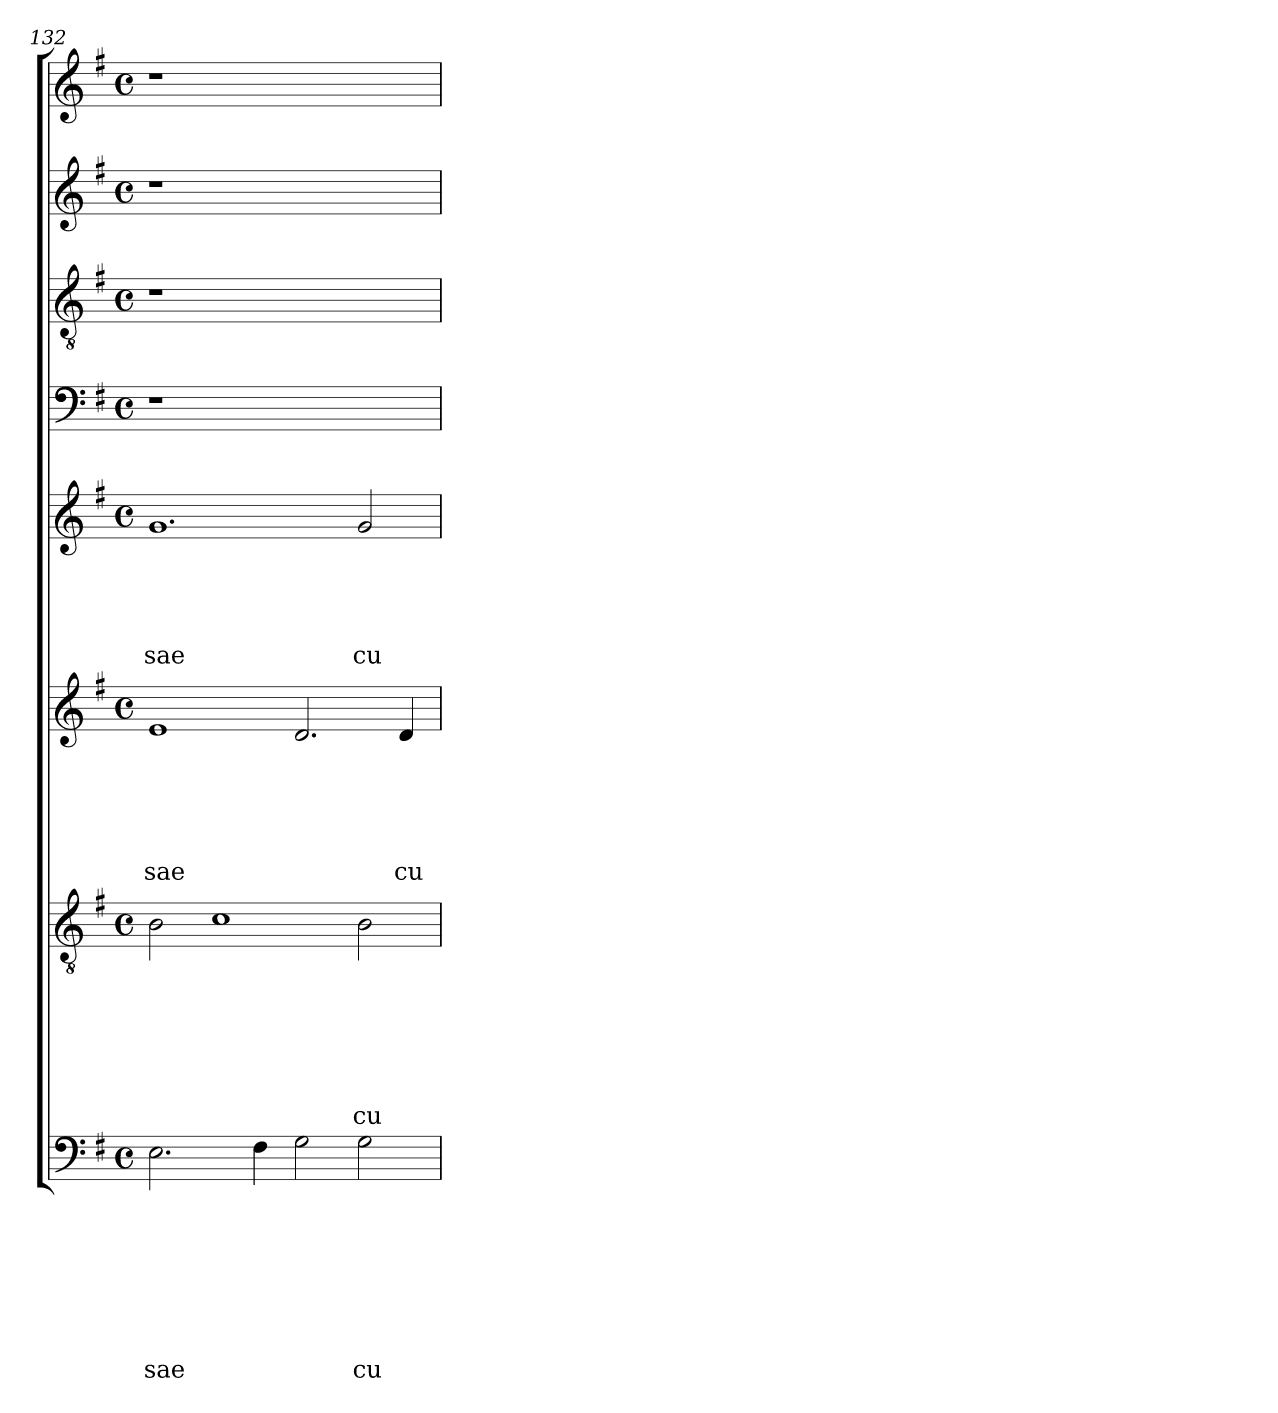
**kern	**text	**text	**text	**text	**text	**text	**text	**text	**kern	**text	**text	**text	**text	**text	**text	**text	**kern	**text	**text	**text	**text	**text	**text	**kern	**text	**text	**text	**text	**text	**kern	**kern	**kern	**kern
*part8	*part8	*part8	*part8	*part8	*part8	*part8	*part8	*part8	*part7	*part7	*part7	*part7	*part7	*part7	*part7	*part7	*part6	*part6	*part6	*part6	*part6	*part6	*part6	*part5	*part5	*part5	*part5	*part5	*part5	*part4	*part3	*part2	*part1
*staff8	*staff8	*staff8	*staff8	*staff8	*staff8	*staff8	*staff8	*staff8	*staff7	*staff7	*staff7	*staff7	*staff7	*staff7	*staff7	*staff7	*staff6	*staff6	*staff6	*staff6	*staff6	*staff6	*staff6	*staff5	*staff5	*staff5	*staff5	*staff5	*staff5	*staff4	*staff3	*staff2	*staff1
*clefF4	*	*	*	*	*	*	*	*	*clefGv2	*	*	*	*	*	*	*	*clefG2	*	*	*	*	*	*	*clefG2	*	*	*	*	*	*clefF4	*clefGv2	*clefG2	*clefG2
*k[f#]	*	*	*	*	*	*	*	*	*k[f#]	*	*	*	*	*	*	*	*k[f#]	*	*	*	*	*	*	*k[f#]	*	*	*	*	*	*k[f#]	*k[f#]	*k[f#]	*k[f#]
*G:	*	*	*	*	*	*	*	*	*G:	*	*	*	*	*	*	*	*G:	*	*	*	*	*	*	*G:	*	*	*	*	*	*G:	*G:	*G:	*G:
*M4/4	*	*	*	*	*	*	*	*	*M4/4	*	*	*	*	*	*	*	*M4/4	*	*	*	*	*	*	*M4/4	*	*	*	*	*	*M4/4	*M4/4	*M4/4	*M4/4
*met(c)	*	*	*	*	*	*	*	*	*met(c)	*	*	*	*	*	*	*	*met(c)	*	*	*	*	*	*	*met(c)	*	*	*	*	*	*met(c)	*met(c)	*met(c)	*met(c)
=132	=132	=132	=132	=132	=132	=132	=132	=132	=132	=132	=132	=132	=132	=132	=132	=132	=132	=132	=132	=132	=132	=132	=132	=132	=132	=132	=132	=132	=132	=132	=132	=132	=132
!	!	!	!	!	!	!	!	!LO:LY:b	!	!	!	!	!	!	!	!	!	!	!	!	!	!	!LO:LY:b	!	!	!	!	!	!LO:LY:b	!	!	!	!
2.E\	.	.	.	.	.	.	.	sae	2B\	.	.	.	.	.	.	.	1e	.	.	.	.	.	sae	1.g	.	.	.	.	sae	1r	1r	1r	1r
.	.	.	.	.	.	.	.	.	1c	.	.	.	.	.	.	.	.	.	.	.	.	.	.	.	.	.	.	.	.	.	.	.	.
4F#\	.	.	.	.	.	.	.	.	.	.	.	.	.	.	.	.	.	.	.	.	.	.	.	.	.	.	.	.	.	.	.	.	.
2G\	.	.	.	.	.	.	.	.	.	.	.	.	.	.	.	.	2.d/	.	.	.	.	.	.	.	.	.	.	.	.	1ryy	1ryy	1ryy	1ryy
!	!	!	!	!	!	!	!	!LO:LY:b	!	!	!	!	!	!	!	!LO:LY:b	!	!	!	!	!	!	!	!	!	!	!	!	!LO:LY:b	!	!	!	!
2G\	.	.	.	.	.	.	.	cu	2B\	.	.	.	.	.	.	cu	.	.	.	.	.	.	.	2g/	.	.	.	.	cu	.	.	.	.
!	!	!	!	!	!	!	!	!	!	!	!	!	!	!	!	!	!	!	!	!	!	!	!LO:LY:b	!	!	!	!	!	!	!	!	!	!
.	.	.	.	.	.	.	.	.	.	.	.	.	.	.	.	.	4d/	.	.	.	.	.	cu	.	.	.	.	.	.	.	.	.	.
=	=	=	=	=	=	=	=	=	=	=	=	=	=	=	=	=	=	=	=	=	=	=	=	=	=	=	=	=	=	=	=	=	=
*-	*-	*-	*-	*-	*-	*-	*-	*-	*-	*-	*-	*-	*-	*-	*-	*-	*-	*-	*-	*-	*-	*-	*-	*-	*-	*-	*-	*-	*-	*-	*-	*-	*-
